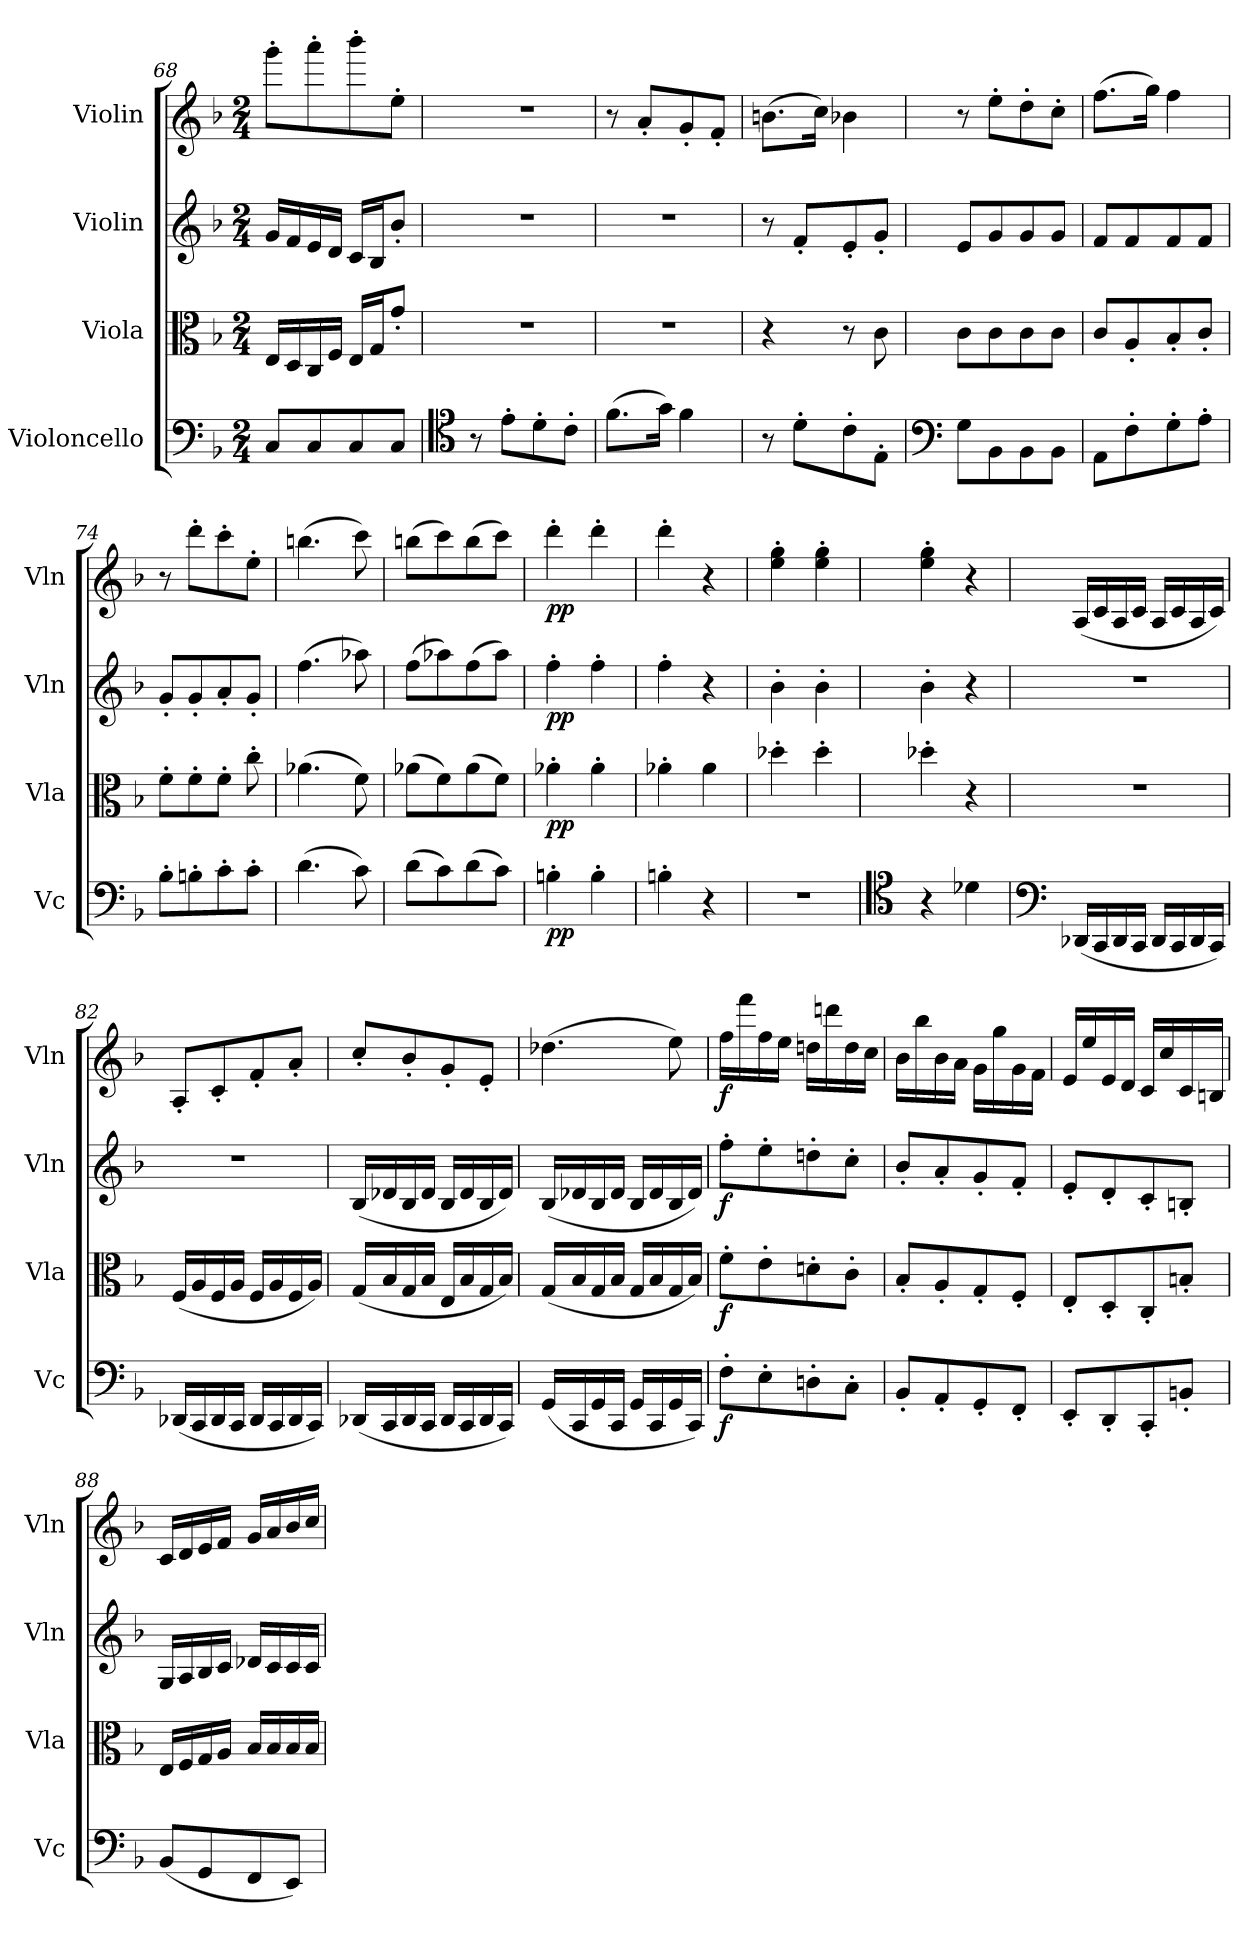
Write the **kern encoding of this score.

**kern	**dynam	**kern	**dynam	**kern	**dynam	**kern	**dynam
*part4	*part4	*part3	*part3	*part2	*part2	*part1	*part1
*staff4	*staff4	*staff3	*staff3	*staff2	*staff2	*staff1	*staff1
*I"Violoncello	*	*I"Viola	*	*I"Violin	*	*I"Violin	*
*I'Vc	*	*I'Vla	*	*I'Vln	*	*I'Vln	*
*clefF4	*	*clefC3	*	*clefG2	*	*clefG2	*
*k[b-]	*	*k[b-]	*	*k[b-]	*	*k[b-]	*
*M2/4	*	*M2/4	*	*M2/4	*	*M2/4	*
=68	=68	=68	=68	=68	=68	=68	=68
8C/L	.	16E/LL	.	16g/LL	.	8ggg'\L	.
.	.	16D/	.	16f/	.	.	.
8C/	.	16C/	.	16e/	.	8aaa'\	.
.	.	16F/JJ	.	16d/JJ	.	.	.
8C/	.	16E/LL	.	16c/LL	.	8bbb-'\	.
.	.	16G/J	.	16B-/J	.	.	.
8C/J	.	8g'/J	.	8b-'/J	.	8ee'\J	.
=69	=69	=69	=69	=69	=69	=69	=69
*clefC4	*	*	*	*	*	*	*
8r	.	2r	.	2r	.	2r	.
8e'\L	.	.	.	.	.	.	.
8d'\	.	.	.	.	.	.	.
8c'\J	.	.	.	.	.	.	.
=70	=70	=70	=70	=70	=70	=70	=70
(8.f\L	.	2r	.	2r	.	8r	.
.	.	.	.	.	.	8a'/L	.
16g\Jk)	.	.	.	.	.	.	.
4f\	.	.	.	.	.	8g'/	.
.	.	.	.	.	.	8f'/J	.
=71	=71	=71	=71	=71	=71	=71	=71
8r	.	4r	.	8r	.	(8.bn\L	.
8d'\L	.	.	.	8f'/L	.	.	.
.	.	.	.	.	.	16cc\Jk)	.
8c'\	.	8r	.	8e'/	.	4b-X\	.
8E'\J	.	8c\	.	8g'/J	.	.	.
=72	=72	=72	=72	=72	=72	=72	=72
*clefF4	*	*	*	*	*	*	*
8G\L	.	8c\L	.	8e/L	.	8r	.
8BB-\	.	8c\	.	8g/	.	8ee'\L	.
8BB-\	.	8c\	.	8g/	.	8dd'\	.
8BB-\J	.	8c\J	.	8g/J	.	8cc'\J	.
=73	=73	=73	=73	=73	=73	=73	=73
8AA\L	.	8c/L	.	8f/L	.	(8.ff\L	.
8F'\	.	8A'/	.	8f/	.	.	.
.	.	.	.	.	.	16gg\Jk)	.
8G'\	.	8B-'/	.	8f/	.	4ff\	.
8A'\J	.	8c'/J	.	8f/J	.	.	.
=74	=74	=74	=74	=74	=74	=74	=74
8B-'\L	.	8f'\L	.	8g'/L	.	8r	.
8Bn'\	.	8f'\	.	8g'/	.	8ddd'\L	.
8c'\	.	8f'\J	.	8a'/	.	8ccc'\	.
8c'\J	.	8cc'\	.	8g'/J	.	8ee'\J	.
=75	=75	=75	=75	=75	=75	=75	=75
(4.d\	.	(4.a-X\	.	(4.ff\	.	(4.bbn\	.
8c\)	.	8f\)	.	8aa-X\)	.	8ccc\)	.
=76	=76	=76	=76	=76	=76	=76	=76
(8d\L	.	(8a-X\L	.	(8ff\L	.	(8bbn\L	.
8c\)	.	8f\)	.	8aa-X\)	.	8ccc\)	.
(8d\	.	(8a-\	.	(8ff\	.	(8bb\	.
8c\J)	.	8f\J)	.	8aa-\J)	.	8ccc\J)	.
=77	=77	=77	=77	=77	=77	=77	=77
4Bn'\	pp	4a-X'\	pp	4ff'\	pp	4ddd'\	pp
4B'\	.	4a-'\	.	4ff'\	.	4ddd'\	.
=78	=78	=78	=78	=78	=78	=78	=78
4Bn'\	.	4a-X'\	.	4ff'\	.	4ddd'\	.
4r	.	4a-\	.	4r	.	4r	.
=79	=79	=79	=79	=79	=79	=79	=79
2r	.	4dd-X'\	.	4b-'\	.	4ee'\ 4gg'\	.
.	.	4dd-'\	.	4b-'\	.	4ee'\ 4gg'\	.
=80	=80	=80	=80	=80	=80	=80	=80
*clefC4	*	*	*	*	*	*	*
4r	.	4dd-X'\	.	4b-'\	.	4ee'\ 4gg'\	.
4d-X\	.	4r	.	4r	.	4r	.
=81	=81	=81	=81	=81	=81	=81	=81
*clefF4	*	*	*	*	*	*	*
(16DD-X/LL	.	2r	.	2r	.	(16A/LL	.
16CC/	.	.	.	.	.	16c/	.
16DD-/	.	.	.	.	.	16A/	.
16CC/JJ	.	.	.	.	.	16c/JJ	.
16DD-/LL	.	.	.	.	.	16A/LL	.
16CC/	.	.	.	.	.	16c/	.
16DD-/	.	.	.	.	.	16A/	.
16CC/JJ)	.	.	.	.	.	16c/JJ)	.
=82	=82	=82	=82	=82	=82	=82	=82
(16DD-X/LL	.	(16F/LL	.	2r	.	8A'/L	.
16CC/	.	16A/	.	.	.	.	.
16DD-/	.	16F/	.	.	.	8c'/	.
16CC/JJ	.	16A/JJ	.	.	.	.	.
16DD-/LL	.	16F/LL	.	.	.	8f'/	.
16CC/	.	16A/	.	.	.	.	.
16DD-/	.	16F/	.	.	.	8a'/J	.
16CC/JJ)	.	16A/JJ)	.	.	.	.	.
=83	=83	=83	=83	=83	=83	=83	=83
(16DD-X/LL	.	(16G/LL	.	(16B-/LL	.	8cc'/L	.
16CC/	.	16B-/	.	16d-X/	.	.	.
16DD-/	.	16G/	.	16B-/	.	8b-'/	.
16CC/JJ	.	16B-/JJ	.	16d-/JJ	.	.	.
16DD-/LL	.	16E/LL	.	16B-/LL	.	8g'/	.
16CC/	.	16B-/	.	16d-/	.	.	.
16DD-/	.	16G/	.	16B-/	.	8e'/J	.
16CC/JJ)	.	16B-/JJ)	.	16d-/JJ)	.	.	.
=84	=84	=84	=84	=84	=84	=84	=84
(16GG/LL	.	(16G/LL	.	(16B-/LL	.	(4.dd-X\	.
16CC/	.	16B-/	.	16d-X/	.	.	.
16GG/	.	16G/	.	16B-/	.	.	.
16CC/JJ	.	16B-/JJ	.	16d-/JJ	.	.	.
16GG/LL	.	16G/LL	.	16B-/LL	.	.	.
16CC/	.	16B-/	.	16d-/	.	.	.
16GG/	.	16G/	.	16B-/	.	8ee\)	.
16CC/JJ)	.	16B-/JJ)	.	16d-/JJ)	.	.	.
=85	=85	=85	=85	=85	=85	=85	=85
8F'\L	f	8f'\L	f	8ff'\L	f	16ff\LL	f
.	.	.	.	.	.	16fff\	.
8E'\	.	8e'\	.	8ee'\	.	16ff\	.
.	.	.	.	.	.	16ee\JJ	.
8Dn'\	.	8dn'\	.	8ddn'\	.	16ddn\LL	.
.	.	.	.	.	.	16dddn\	.
8C'\J	.	8c'\J	.	8cc'\J	.	16dd\	.
.	.	.	.	.	.	16cc\JJ	.
=86	=86	=86	=86	=86	=86	=86	=86
8BB-'/L	.	8B-'/L	.	8b-'/L	.	16b-\LL	.
.	.	.	.	.	.	16bb-\	.
8AA'/	.	8A'/	.	8a'/	.	16b-\	.
.	.	.	.	.	.	16a\JJ	.
8GG'/	.	8G'/	.	8g'/	.	16g\LL	.
.	.	.	.	.	.	16gg\	.
8FF'/J	.	8F'/J	.	8f'/J	.	16g\	.
.	.	.	.	.	.	16f\JJ	.
=87	=87	=87	=87	=87	=87	=87	=87
8EE'/L	.	8E'/L	.	8e'/L	.	16e/LL	.
.	.	.	.	.	.	16ee/	.
8DD'/	.	8D'/	.	8d'/	.	16e/	.
.	.	.	.	.	.	16d/JJ	.
8CC'/	.	8C'/	.	8c'/	.	16c/LL	.
.	.	.	.	.	.	16cc/	.
8BBn'/J	.	8Bn'/J	.	8Bn'/J	.	16c/	.
.	.	.	.	.	.	16Bn/JJ	.
=88	=88	=88	=88	=88	=88	=88	=88
(8BB-/L	.	16E/LL	.	16G/LL	.	16c/LL	.
.	.	16F/	.	16A/	.	16d/	.
8GG/	.	16G/	.	16B-/	.	16e/	.
.	.	16A/JJ	.	16c/JJ	.	16f/JJ	.
8FF/	.	16B-/LL	.	16d-X/LL	.	16g/LL	.
.	.	16B-/	.	16c/	.	16a/	.
8EE/J)	.	16B-/	.	16c/	.	16b-/	.
.	.	16B-/JJ	.	16c/JJ	.	16cc/JJ	.
=	=	=	=	=	=	=	=
*-	*-	*-	*-	*-	*-	*-	*-
